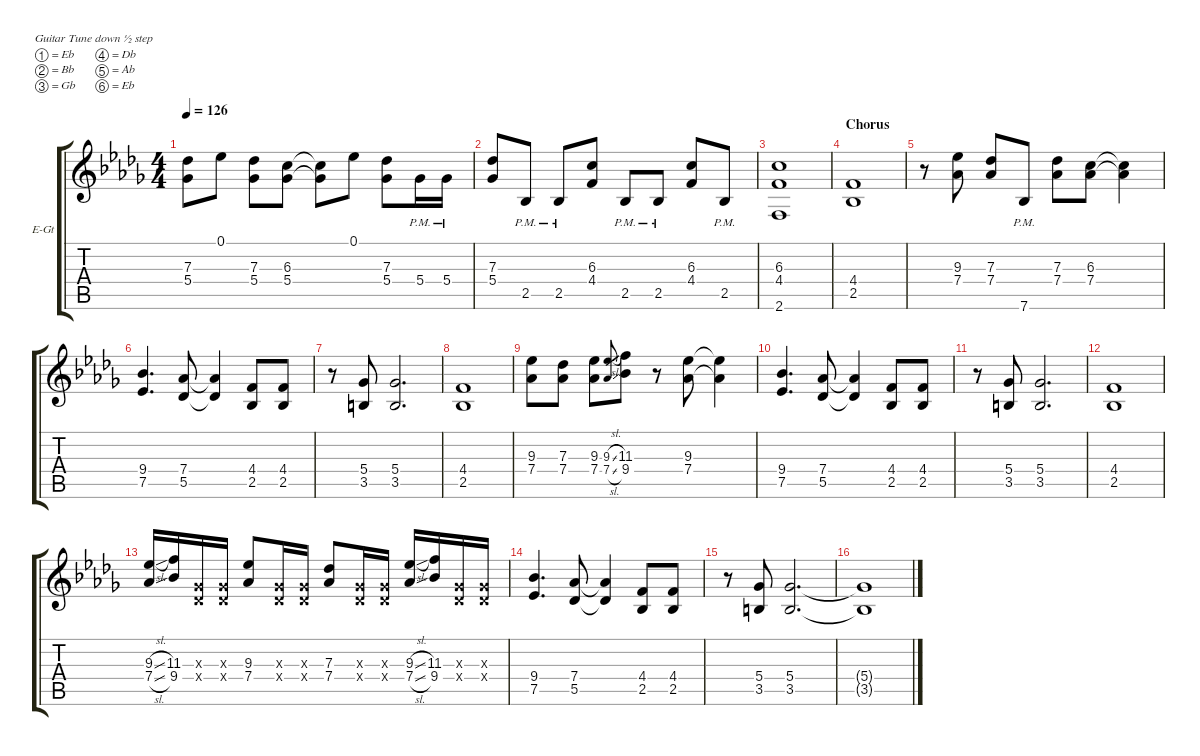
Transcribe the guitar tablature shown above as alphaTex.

\hideDynamics
\bracketExtendMode groupsimilarinstruments
\firstSystemTrackNameOrientation horizontal
\otherSystemsTrackNameOrientation horizontal
\track ("Electric Guitar 1" "E-Gt") {instrument distortionguitar}
\staff {score tabs}
\tuning (Eb4 Bb3 Gb3 Db3 Ab2 Eb2)
\ts (4 4)
\tempo 126
\clef g2
\ks db
(5.4 7.3).8{dy f} 0.1.8 (7.3 5.4).8 (6.3 5.4).8 (6.3{t} 5.4{t}).8 0.1.8 (7.3 5.4).8 5.4{pm}.16 5.4{pm}.16 |
(5.4 7.3).8 2.5{pm}.8 2.5{pm}.8 (4.4 6.3).8 2.5{pm}.8 2.5{pm}.8 (4.4 6.3).8 2.5{pm}.8 |
(4.4 6.3 2.6).1 |
\section ("" "Chorus")
(2.5 4.4).1 |
r.8 (7.4 9.3).8 (7.4 7.3).8 7.6{pm}.8 (7.4 7.3).8 (7.4 6.3).8 (7.4{t} 6.3{t}).4 |
(7.5 9.4).4{d} (5.5 7.4).8 (5.5{t} 7.4{t}).4 (2.5 4.4).8 (2.5 4.4).8 |
r.8 (3.5 5.4).8 (3.5 5.4).2{d} |
(2.5 4.4).1 |
(7.4 9.3).8 (7.3 7.4).8 (7.4 9.3).8 (7.4{sl} 9.3{sl}).8{gr} (9.4 11.3).8 r.8 (7.4 9.3).8 (7.4{t} 9.3{t}).4 |
(7.5 9.4).4{d} (5.5 7.4).8 (5.5{t} 7.4{t}).4 (2.5 4.4).8 (2.5 4.4).8 |
r.8 (3.5 5.4).8 (3.5 5.4).2{d} |
(2.5 4.4).1 |
(7.4{sl} 9.3{sl}).16 (9.4 11.3).16 (0.4{x} 0.3{x}).16 (0.4{x} 0.3{x}).16 (7.4 9.3).8 (0.4{x} 0.3{x}).16 (0.4{x} 0.3{x}).16 (7.4 7.3).8 (0.4{x} 0.3{x}).16 (0.4{x} 0.3{x}).16 (7.4{sl} 9.3{sl}).16 (9.4 11.3).16 (0.4{x} 0.3{x}).16 (0.4{x} 0.3{x}).16 |
(7.5 9.4).4{d} (5.5 7.4).8 (5.5{t} 7.4{t}).4 (2.5 4.4).8 (2.5 4.4).8 |
r.8 (3.5 5.4).8 (3.5 5.4).2{d} |
(3.5{t} 5.4{t}).1
